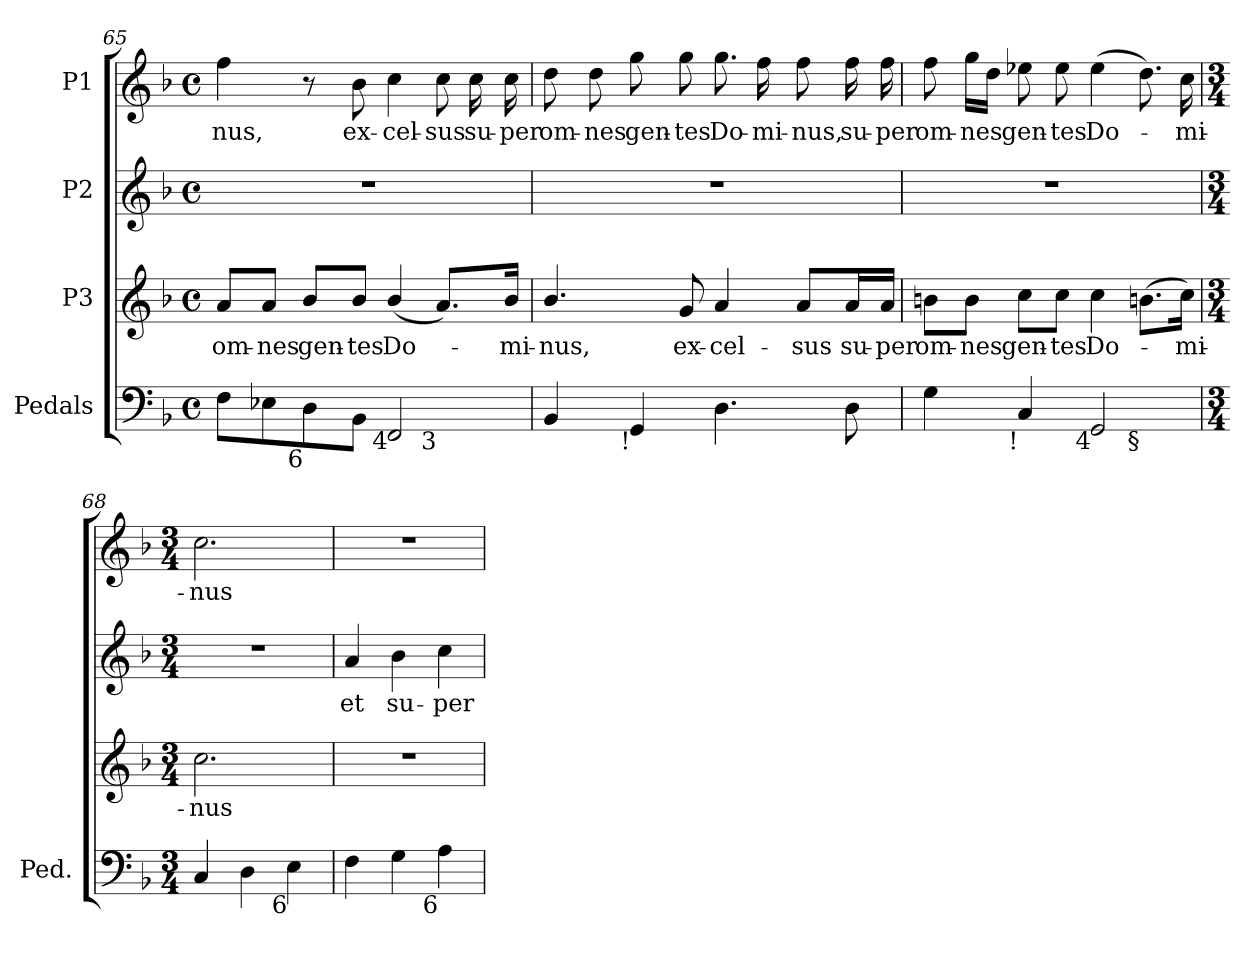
**kern	**kern	**text	**kern	**text	**kern	**text
*part4	*part3	*part3	*part2	*part2	*part1	*part1
*staff4	*staff3	*staff3	*staff2	*staff2	*staff1	*staff1
*I"Pedals	*I"P3	*	*I"P2	*	*I"P1	*
*I'Ped.	*	*	*	*	*	*
*clefF4	*clefG2	*	*clefG2	*	*clefG2	*
*k[b-]	*k[b-]	*	*k[b-]	*	*k[b-]	*
*F:	*F:	*	*F:	*	*F:	*
*M4/4	*M4/4	*	*M4/4	*	*M4/4	*
*met(c)	*met(c)	*	*met(c)	*	*met(c)	*
=65	=65	=65	=65	=65	=65	=65
!	!	!LO:LY:b:color=#000000	!	!	!	!
!	!	!	!	!	!	!LO:LY:b:color=#000000
*^	*	*	*	*	*	*
8Fi\L	2.ryy	8ai/L	om-	1r	.	4ffi\	-nus,
!	!	!	!LO:LY:b:color=#000000	!	!	!	!
8E-Xi\	.	8ai/J	-nes	.	.	.	.
!LO:TX:b:rj:t=6	!	!	!	!	!	!	!
!	!	!	!LO:LY:b:color=#000000	!	!	!	!
8Di\	.	8b-i/L	gen-	.	.	8r	.
!	!	!	!LO:LY:b:color=#000000	!	!	!	!
!	!	!	!	!	!	!	!LO:LY:b:color=#000000
8BB-i\J	.	8b-i/J	-tes	.	.	8b-i\	ex-
!	!	!	!LO:LY:b:color=#000000	!	!	!	!
!LO:TX:b:rj:t=4	!	!	!	!	!	!	!
!	!	!	!	!	!	!	!LO:LY:b:color=#000000
2FFi/	.	(4b-i/	Do-	.	.	4cci\	-cel-
!	!LO:TX:b:rj:t=3	!	!	!	!	!	!
!	!	!	!	!	!	!	!LO:LY:b:color=#000000
.	4ryy	8.ai/L)	.	.	.	8cci\	-sus
!	!	!	!	!	!	!	!LO:LY:b:color=#000000
.	.	.	.	.	.	16cci\	su-
!	!	!	!LO:LY:b:color=#000000	!	!	!	!
!	!	!	!	!	!	!	!LO:LY:b:color=#000000
.	.	16b-i/Jk	-mi-	.	.	16cci\	-per
*v	*v	*	*	*	*	*	*
=66	=66	=66	=66	=66	=66	=66
*^	*	*	*	*	*	*
!	!	!	!LO:LY:b:color=#000000	!	!	!	!
*v	*v	*	*	*	*	*	*
*^	*	*	*	*	*	*
!	!	!	!	!	!	!	!LO:LY:b:color=#000000
*v	*v	*	*	*	*	*	*
4BB-i/	4.b-i/	-nus,	1r	.	8ddi\	om-
!	!	!	!	!	!	!LO:LY:b:color=#000000
.	.	.	.	.	8ddi\	-nes
!LO:TX:b:rj:t=!	!	!	!	!	!	!
!	!	!	!	!	!	!LO:LY:b:color=#000000
4GGi/	.	.	.	.	8ggi\	gen-
!	!	!LO:LY:b:color=#000000	!	!	!	!
!	!	!	!	!	!	!LO:LY:b:color=#000000
.	8gi/	ex-	.	.	8ggi\	-tes
!	!	!LO:LY:b:color=#000000	!	!	!	!
!	!	!	!	!	!	!LO:LY:b:color=#000000
4.Di\	4ai/	-cel-	.	.	8.ggi\	Do-
!	!	!	!	!	!	!LO:LY:b:color=#000000
.	.	.	.	.	16ffi\	-mi-
!	!	!LO:LY:b:color=#000000	!	!	!	!
!	!	!	!	!	!	!LO:LY:b:color=#000000
.	8ai/L	-sus	.	.	8ffi\	-nus,
!	!	!LO:LY:b:color=#000000	!	!	!	!
!	!	!	!	!	!	!LO:LY:b:color=#000000
8Di\	16ai/L	su-	.	.	16ffi\	su-
!	!	!LO:LY:b:color=#000000	!	!	!	!
!	!	!	!	!	!	!LO:LY:b:color=#000000
.	16ai/JJ	-per	.	.	16ffi\	-per
!!LO:LB:g=z
=67	=67	=67	=67	=67	=67	=67
!	!	!LO:LY:b:color=#000000	!	!	!	!
!LO:TX:b:rj:t=§	!	!	!	!	!	!
!	!	!	!	!	!	!LO:LY:b:color=#000000
*^	*	*	*	*	*	*
4Gi\	2.ryy	8bni\L	om-	1r	.	8ffi\	om-
!	!	!	!LO:LY:b:color=#000000	!	!	!	!
!	!	!	!	!	!	!	!LO:LY:b:color=#000000
.	.	8bi\J	-nes	.	.	16ggi\LL	-nes
.	.	.	.	.	.	16ddi\JJ	.
!	!	!	!LO:LY:b:color=#000000	!	!	!	!
!LO:TX:b:rj:t=!	!	!	!	!	!	!	!
!	!	!	!	!	!	!	!LO:LY:b:color=#000000
4Ci/	.	8cci\L	gen-	.	.	8ee-Xi\	gen-
!	!	!	!LO:LY:b:color=#000000	!	!	!	!
!	!	!	!	!	!	!	!LO:LY:b:color=#000000
.	.	8cci\J	-tes	.	.	8ee-i\	-tes
!	!	!	!LO:LY:b:color=#000000	!	!	!	!
!LO:TX:b:rj:t=4	!	!	!	!	!	!	!
!	!	!	!	!	!	!	!LO:LY:b:color=#000000
2GGi/	.	4cci\	Do-	.	.	(4ee-i\	Do-
!	!LO:TX:b:rj:t=§	!	!	!	!	!	!
.	4ryy	(8.bni\L	.	.	.	8.ddi\)	.
!	!	!	!LO:LY:b:color=#000000	!	!	!	!
!	!	!	!	!	!	!	!LO:LY:b:color=#000000
.	.	16cci\Jk)	-mi-	.	.	16cci\	-mi-
*v	*v	*	*	*	*	*	*
=68	=68	=68	=68	=68	=68	=68
*M3/4	*M3/4	*	*M3/4	*	*M3/4	*
*^	*	*	*	*	*	*
!	!	!	!LO:LY:b:color=#000000	!LO:N:vis=1	!	!	!
*v	*v	*	*	*	*	*	*
*^	*	*	*	*	*	*
!	!	!	!	!	!	!	!LO:LY:b:color=#000000
*v	*v	*	*	*	*	*	*
4Ci/	2.cci\	-nus	2.r	.	2.cci\	-nus
4Di\	.	.	.	.	.	.
!LO:TX:b:rj:t=6	!	!	!	!	!	!
4Ei\	.	.	.	.	.	.
=69	=69	=69	=69	=69	=69	=69
!	!LO:N:vis=1	!	!	!	!	!
!	!	!	!	!LO:LY:b:color=#000000	!LO:N:vis=1	!
4Fi\	2.r	.	4ai/	et	2.r	.
!	!	!	!	!LO:LY:b:color=#000000	!	!
4Gi\	.	.	4b-i\	su-	.	.
!LO:TX:b:rj:t=6	!	!	!	!	!	!
!	!	!	!	!LO:LY:b:color=#000000	!	!
4Ai\	.	.	4cci\	-per	.	.
=	=	=	=	=	=	=
*-	*-	*-	*-	*-	*-	*-
